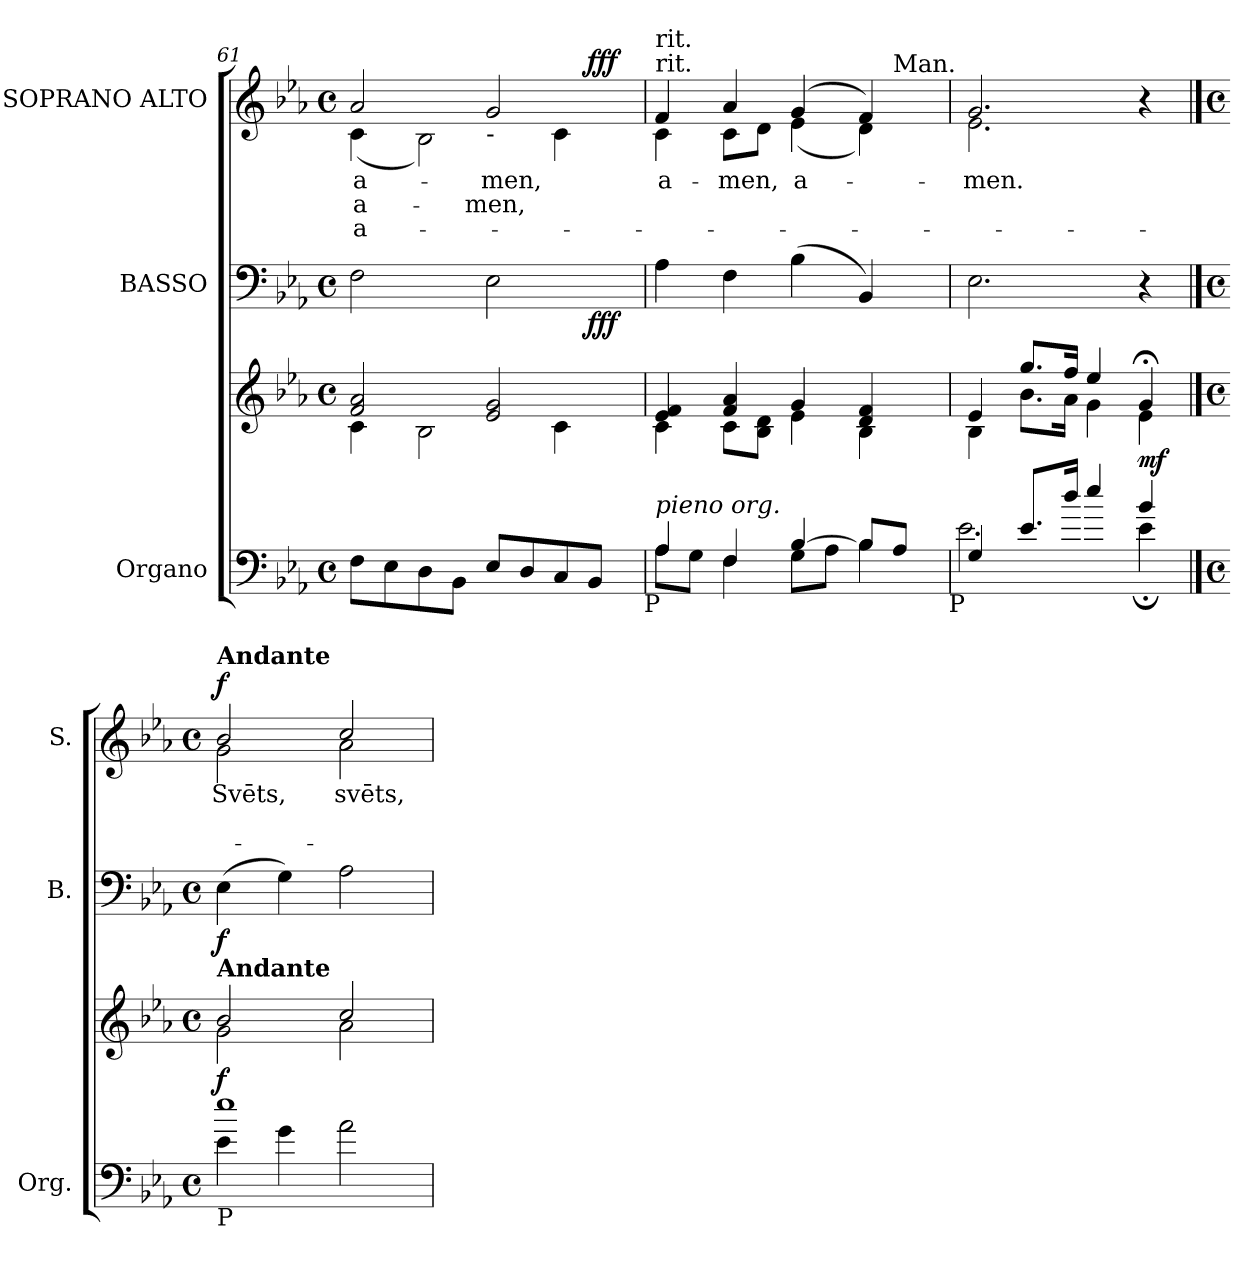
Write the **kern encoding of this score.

**kern	**kern	**dynam	**kern	**dynam	**kern	**text	**text	**text	**dynam
*part3	*part3	*part3	*part2	*part2	*part1	*part1	*part1	*part1	*part1
*staff4	*staff3	*staff3/4	*staff2	*staff2	*staff1	*staff1	*staff1	*staff1	*staff1
*I"Organo	*	*	*I"BASSO	*	*I"SOPRANO ALTO	*	*	*	*
*I'Org.	*	*	*I'B.	*	*I'S.	*	*	*	*
!!LO:LB:g=z
*clefF4	*clefG2	*	*clefF4	*	*clefG2	*	*	*	*
*k[b-e-a-]	*k[b-e-a-]	*	*k[b-e-a-]	*	*k[b-e-a-]	*	*	*	*
*E-:	*E-:	*	*E-:	*	*E-:	*	*	*	*
*M4/4	*M4/4	*	*M4/4	*	*M4/4	*	*	*	*
*met(c)	*met(c)	*	*met(c)	*	*met(c)	*	*	*	*
=61	=61	=61	=61	=61	=61	=61	=61	=61	=61
*	*^	*	*	*	*	*	*	*	*
!	!	!	!	!	!	!	!LO:LY:a:color=#000000	!LO:LY:b:color=#000000	!LO:LY:b:color=#000000	!
*^	*	*	*	*^	*	*^	*	*	*	*
*	*	*	*	*	*	*	*	*	*^	*	*	*	*
8Fi\L	2ryy	2fi/ 2a-i	4ci\	.	2Fi\	2..ryy	.	2a-i/	(4ci\	2..ryy	a-	a-	a-	.
8E-i\	.	.	.	.	.	.	.	.	.	.	.	.	.	.
8Di\	.	.	2B-i\	.	.	.	.	.	2B-i\)	.	.	.	.	.
8BB-i\J	.	.	.	.	.	.	.	.	.	.	.	.	.	.
!	!	!	!	!	!	!	!	!LO:TX:b:t=-	!	!	!	!	!	!
!	!	!	!	!	!	!	!	!	!	!	!LO:LY:a:color=#000000	!LO:LY:b:color=#000000	!	!
8E-i/L	4ryy	2e-i/ 2gi	.	.	2E-i\	.	.	2gi/	.	.	-men,	-men,	.	.
8Di/	.	.	.	.	.	.	.	.	.	.	.	.	.	.
8Ci/	8ryy	.	4ci\	.	.	.	.	.	4ci\	.	.	.	.	.
8BB-i/J	16ryy	.	.	.	.	8ryy	fff	.	.	8ryy	.	.	.	fff
.	32ryy	.	.	.	.	.	.	.	.	.	.	.	.	.
.	64ryy	.	.	.	.	.	.	.	.	.	.	.	.	.
.	128...ryy	.	.	.	.	.	.	.	.	.	.	.	.	.
!	!LO:TX:b:t=P	!	!	!	!	!	!	!	!	!	!	!	!	!
.	1024ryy	.	.	.	.	.	.	.	.	.	.	.	.	.
*v	*v	*	*	*	*v	*v	*	*	*	*	*	*	*	*
=62	=62	=62	=62	=62	=62	=62	=62	=62	=62	=62	=62	=62
*8ba	*	*	*	*	*	*	*	*	*	*	*	*
*^	*	*	*	*	*	*	*	*	*	*	*	*
*	*^	*	*	*	*	*	*	*	*	*	*	*	*
*	*	*	*	*	*	*^	*	*	*	*	*	*	*	*
!	!	!	!	!	!	!	!	!	!LO:TX:t=rit.	!	!	!	!	!	!
!	!	!	!	!	!	!	!	!	!LO:TX:t=rit.	!	!	!	!	!	!
!LO:TX:a:i:t=pieno org.	!	!	!	!	!	!	!	!	!	!	!	!	!	!	!
!	!	!	!	!	!	!	!	!	!	!	!	!LO:LY:b:color=#000000	!	!	!
*	*	*^	*	*	*	*v	*v	*	*	*	*	*	*	*	*
4AA-i/	8AA-i\L	2ryy	2ryy	4e-i/ 4fi	4ci\	.	4A-i\	.	4fi/	4ci\	2..ryy	a-	.	.	.
.	8GGi\J	.	.	.	.	.	.	.	.	.	.	.	.	.	.
!	!	!	!	!	!	!	!	!	!	!	!	!LO:LY:b:color=#000000	!	!	!
4FFi/	4FFi\	.	.	4fi/ 4a-i	8ci\L	.	4Fi\	.	4a-i/	8ci\L	.	-men,	.	.	.
.	.	.	.	.	8B-i\ 8diJ	.	.	.	.	8di\J	.	.	.	.	.
!	!	!	!	!	!	!	!	!	!	!	!	!LO:LY:b:color=#000000	!	!	!
[>4BB-i/	8GGi\L	2ryy	4ryy	4gi/	4e-i\	.	(4B-i\	.	(4gi/	(4e-i\	.	a-	.	.	.
.	8AA-i\J	.	.	.	.	.	.	.	.	.	.	.	.	.	.
8BB-i/L]	4BB-i\	.	8ryy	4di/ 4fi	4B-i\	.	4BB-i/)	.	4fi/)	4di\)	.	.	.	.	.
!	!	!	!	!	!	!	!	!	!	!	!LO:TX:a:t=Man.	!	!	!	!
8AA-i/J	.	.	16ryy	.	.	.	.	.	.	.	8ryy	.	.	.	.
.	.	.	32ryy	.	.	.	.	.	.	.	.	.	.	.	.
.	.	.	64ryy	.	.	.	.	.	.	.	.	.	.	.	.
.	.	.	128...ryy	.	.	.	.	.	.	.	.	.	.	.	.
!	!	!	!LO:TX:b:t=P	!	!	!	!	!	!	!	!	!	!	!	!
.	.	.	1024ryy	.	.	.	.	.	.	.	.	.	.	.	.
*	*v	*v	*v	*	*	*	*	*	*v	*v	*v	*	*	*	*
=63	=63	=63	=63	=63	=63	=63	=63	=63	=63	=63	=63
*^	*	*	*	*	*	*	*^	*	*	*	*
*	*	*^	*	*	*	*	*	*	*^	*	*	*	*
!	!	!	!	!	!	!	!	!	!	!	!	!LO:LY:b:color=#000000	!	!	!
*	*v	*v	*v	*	*	*	*	*	*	*v	*v	*	*	*	*
4GGi/	2.E-i\	4e-i/	4B-i\	.	2.E-i\	.	2.gi/	2.e-i\	-men.	.	.	.
8.E-i/L	.	8.ggi/L	8.b-i\L	.	.	.	.	.	.	.	.	.
16di/Jk	.	16ffi/Jk	16a-i\Jk	.	.	.	.	.	.	.	.	.
4e-i/	.	4ee-i/	4gi\	.	.	.	.	.	.	.	.	.
4B-i/	4E-;i\	4g;i/	4e-i\	mf	4r	.	4r	4ryy	.	.	.	.
!!LO:PB:g=z	!!
==64	==64	==64	==64	==64	==64	==64	==64	==64	==64	==64	==64	==64
*M4/4	*	*M4/4	*	*	*M4/4	*	*M4/4	*	*	*	*	*
*met(c)	*	*met(c)	*	*	*met(c)	*	*met(c)	*	*	*	*	*
*	*	*X8ba	*	*	*	*	*	*	*	*	*	*
*	*	*MM80	*	*	*	*	*MM80	*	*	*	*	*
!	!	!	!	!	!	!	!LO:TX:a:B:t=Andante	!	!	!	!	!
!	!	!LO:TX:a:B:t=Andante	!	!	!	!	!	!	!	!	!	!
!LO:TX:b:t=P	!	!	!	!	!	!	!	!	!	!	!	!
!	!	!	!	!	!	!	!	!	!LO:LY:b:color=#000000	!	!	!
1e-i	4E-i\	2b-i/	2gi\	f	(4E-i\	f	2b-i/	2gi\	Svēts,	.	.	f
.	4Gi\	.	.	.	4Gi\)	.	.	.	.	.	.	.
!	!	!	!	!	!	!	!	!	!LO:LY:b:color=#000000	!	!	!
.	2A-i\	2cci/	2a-i\	.	2A-i\	.	2cci/	2a-i\	svēts,	.	.	.
*v	*v	*	*	*	*	*	*v	*v	*	*	*	*
*	*v	*v	*	*	*	*	*	*	*	*
=	=	=	=	=	=	=	=	=	=
*-	*-	*-	*-	*-	*-	*-	*-	*-	*-
